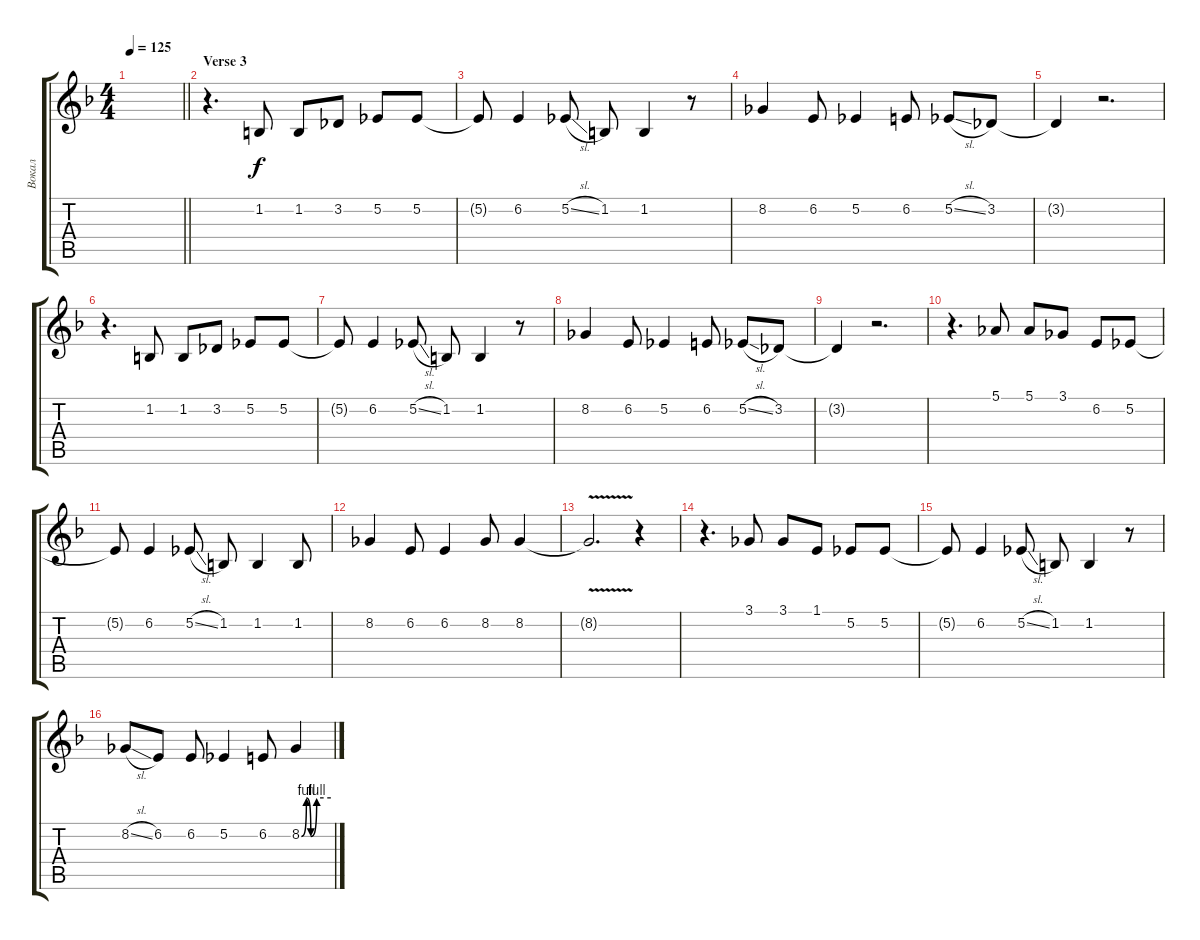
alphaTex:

\track ("Вокал" "Вокал") {instrument trumpet}
\staff {score tabs}
\tuning (Eb4 Bb3 Gb3 Db3 Ab2 Eb2) {hide}
\ts (4 4)
\tempo 125
\clef g2
\barLineRight lightlight
\ks dminor
|
\section ("" "Verse 3")
r.4{d} 1.2.8 1.2.8 3.2.8 5.2.8 5.2.8 |
5.2{t}.8 6.2.4 5.2{sl}.8 1.2.8 1.2.4 r.8 |
8.2.4 6.2.8 5.2.4 6.2.8 5.2{sl}.8 3.2.8 |
3.2{t}.4 r.2{d} |
r.4{d} 1.2.8 1.2.8 3.2.8 5.2.8 5.2.8 |
5.2{t}.8 6.2.4 5.2{sl}.8 1.2.8 1.2.4 r.8 |
8.2.4 6.2.8 5.2.4 6.2.8 5.2{sl}.8 3.2.8 |
3.2{t}.4 r.2{d} |
r.4{d} 5.1.8 5.1.8 3.1.8 6.2.8 5.2.8 |
5.2{t}.8 6.2.4 5.2{sl}.8 1.2.8 1.2.4 1.2.8 |
8.2.4 6.2.8 6.2.4 8.2.8 8.2.4 |
8.2{v t}.2{d} r.4 |
r.4{d} 3.1.8 3.1.8 1.1.8 5.2.8 5.2.8 |
5.2{t}.8 6.2.4 5.2{sl}.8 1.2.8 1.2.4 r.8 |
8.2{sl}.8 6.2.8 6.2.8 5.2.4 6.2.8 8.2{be (custom 0 0 10 4 19 0 31 4 60 4)}.4
